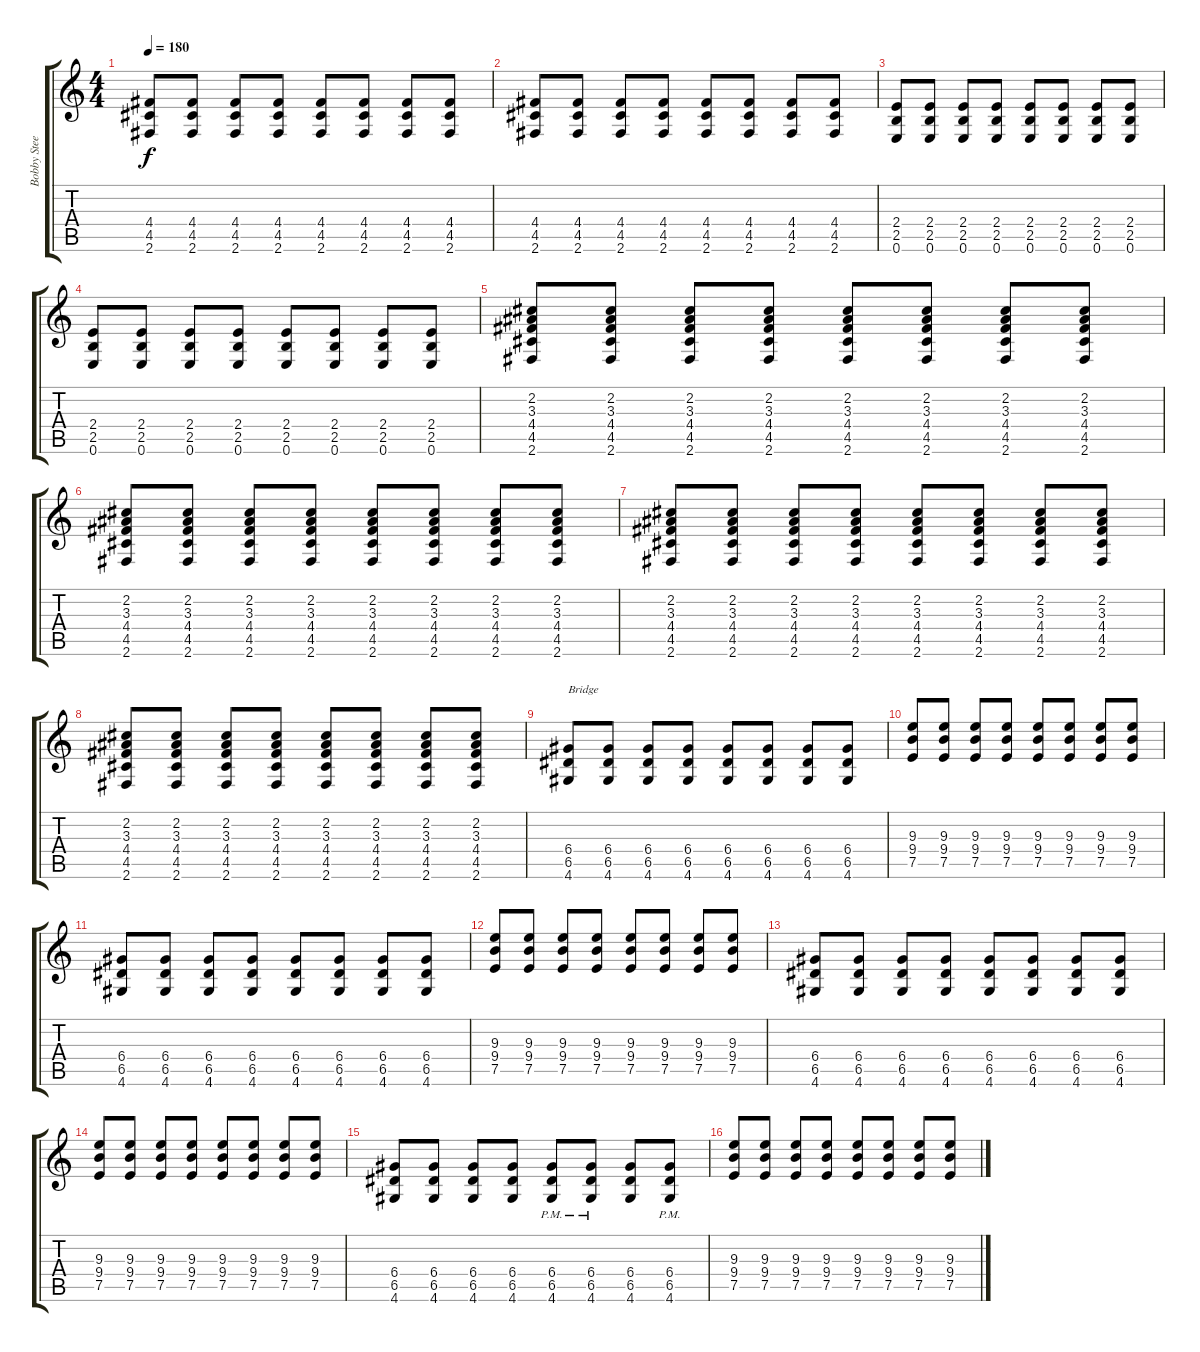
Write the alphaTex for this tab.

\track ("Bobby Steele- Guitar" "Bobby Stee") {instrument distortionguitar}
\staff {score tabs}
\tuning (E4 B3 G3 D3 A2 E2) {hide}
\ts (4 4)
\tempo 180
\clef g2
\ks c
(4.4 4.5 2.6).8{dy f} (4.4 4.5 2.6).8 (4.4 4.5 2.6).8 (4.4 4.5 2.6).8 (4.4 4.5 2.6).8 (4.4 4.5 2.6).8 (4.4 4.5 2.6).8 (4.4 4.5 2.6).8 |
(4.4 4.5 2.6).8 (4.4 4.5 2.6).8 (4.4 4.5 2.6).8 (4.4 4.5 2.6).8 (4.4 4.5 2.6).8 (4.4 4.5 2.6).8 (4.4 4.5 2.6).8 (4.4 4.5 2.6).8 |
(2.4 2.5 0.6).8 (2.4 2.5 0.6).8 (2.4 2.5 0.6).8 (2.4 2.5 0.6).8 (2.4 2.5 0.6).8 (2.4 2.5 0.6).8 (2.4 2.5 0.6).8 (2.4 2.5 0.6).8 |
(2.4 2.5 0.6).8 (2.4 2.5 0.6).8 (2.4 2.5 0.6).8 (2.4 2.5 0.6).8 (2.4 2.5 0.6).8 (2.4 2.5 0.6).8 (2.4 2.5 0.6).8 (2.4 2.5 0.6).8 |
(2.2 3.3 4.4 4.5 2.6).8 (2.2 3.3 4.4 4.5 2.6).8 (2.2 3.3 4.4 4.5 2.6).8 (2.2 3.3 4.4 4.5 2.6).8 (2.2 3.3 4.4 4.5 2.6).8 (2.2 3.3 4.4 4.5 2.6).8 (2.2 3.3 4.4 4.5 2.6).8 (2.2 3.3 4.4 4.5 2.6).8 |
(2.2 3.3 4.4 4.5 2.6).8 (2.2 3.3 4.4 4.5 2.6).8 (2.2 3.3 4.4 4.5 2.6).8 (2.2 3.3 4.4 4.5 2.6).8 (2.2 3.3 4.4 4.5 2.6).8 (2.2 3.3 4.4 4.5 2.6).8 (2.2 3.3 4.4 4.5 2.6).8 (2.2 3.3 4.4 4.5 2.6).8 |
(2.2 3.3 4.4 4.5 2.6).8 (2.2 3.3 4.4 4.5 2.6).8 (2.2 3.3 4.4 4.5 2.6).8 (2.2 3.3 4.4 4.5 2.6).8 (2.2 3.3 4.4 4.5 2.6).8 (2.2 3.3 4.4 4.5 2.6).8 (2.2 3.3 4.4 4.5 2.6).8 (2.2 3.3 4.4 4.5 2.6).8 |
(2.2 3.3 4.4 4.5 2.6).8 (2.2 3.3 4.4 4.5 2.6).8 (2.2 3.3 4.4 4.5 2.6).8 (2.2 3.3 4.4 4.5 2.6).8 (2.2 3.3 4.4 4.5 2.6).8 (2.2 3.3 4.4 4.5 2.6).8 (2.2 3.3 4.4 4.5 2.6).8 (2.2 3.3 4.4 4.5 2.6).8 |
(6.4 6.5 4.6).8{txt "Bridge"} (6.4 6.5 4.6).8 (6.4 6.5 4.6).8 (6.4 6.5 4.6).8 (6.4 6.5 4.6).8 (6.4 6.5 4.6).8 (6.4 6.5 4.6).8 (6.4 6.5 4.6).8 |
(9.3 9.4 7.5).8 (9.3 9.4 7.5).8 (9.3 9.4 7.5).8 (9.3 9.4 7.5).8 (9.3 9.4 7.5).8 (9.3 9.4 7.5).8 (9.3 9.4 7.5).8 (9.3 9.4 7.5).8 |
(6.4 6.5 4.6).8 (6.4 6.5 4.6).8 (6.4 6.5 4.6).8 (6.4 6.5 4.6).8 (6.4 6.5 4.6).8 (6.4 6.5 4.6).8 (6.4 6.5 4.6).8 (6.4 6.5 4.6).8 |
(9.3 9.4 7.5).8 (9.3 9.4 7.5).8 (9.3 9.4 7.5).8 (9.3 9.4 7.5).8 (9.3 9.4 7.5).8 (9.3 9.4 7.5).8 (9.3 9.4 7.5).8 (9.3 9.4 7.5).8 |
(6.4 6.5 4.6).8 (6.4 6.5 4.6).8 (6.4 6.5 4.6).8 (6.4 6.5 4.6).8 (6.4 6.5 4.6).8 (6.4 6.5 4.6).8 (6.4 6.5 4.6).8 (6.4 6.5 4.6).8 |
(9.3 9.4 7.5).8 (9.3 9.4 7.5).8 (9.3 9.4 7.5).8 (9.3 9.4 7.5).8 (9.3 9.4 7.5).8 (9.3 9.4 7.5).8 (9.3 9.4 7.5).8 (9.3 9.4 7.5).8 |
(6.4 6.5 4.6).8 (6.4 6.5 4.6).8 (6.4 6.5 4.6).8 (6.4 6.5 4.6).8 (6.4{pm} 6.5{pm} 4.6{pm}).8 (6.4{pm} 6.5{pm} 4.6{pm}).8 (6.4 6.5 4.6).8 (6.4 6.5{pm} 4.6).8 |
(9.3 9.4 7.5).8 (9.3 9.4 7.5).8 (9.3 9.4 7.5).8 (9.3 9.4 7.5).8 (9.3 9.4 7.5).8 (9.3 9.4 7.5).8 (9.3 9.4 7.5).8 (9.3 9.4 7.5).8
